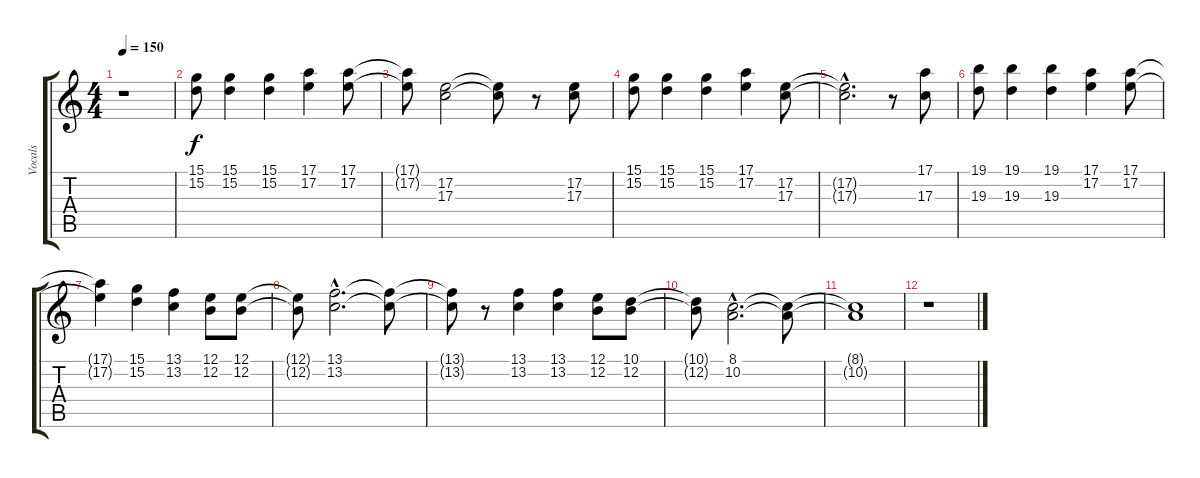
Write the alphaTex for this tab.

\track ("Vocals" "Vocals") {instrument flute}
\staff {score tabs}
\tuning (E4 B3 G3 D3 A2 E2) {hide}
\ts (4 4)
\tempo 150
\clef g2
\ks c
r.1{dy f} |
(15.1 15.2).8 (15.1 15.2).4 (15.1 15.2).4 (17.1 17.2).4 (17.1 17.2).8 |
(17.1{t} 17.2{t}).8 (17.2 17.3).2 (17.2{t} 17.3{t}).8 r.8 (17.2 17.3).8 |
(15.1 15.2).8 (15.1 15.2).4 (15.1 15.2).4 (17.1 17.2).4 (17.2 17.3).8 |
(17.2{hac t} 17.3{hac t}).2{d} r.8 (17.1 17.3).8 |
(19.1 19.3).8 (19.1 19.3).4 (19.1 19.3).4 (17.1 17.2).4 (17.1 17.2).8 |
(17.1{t} 17.2{t}).4 (15.1 15.2).4 (13.1 13.2).4 (12.1 12.2).8 (12.1 12.2).8 |
(12.1{t} 12.2{t}).8 (13.1{hac} 13.2{hac}).2{d} (13.1{t} 13.2{t}).8 |
(13.1{t} 13.2{t}).8 r.8 (13.1 13.2).4 (13.1 13.2).4 (12.1 12.2).8 (10.1 12.2).8 |
(10.1{t} 12.2{t}).8 (8.1{hac} 10.2{hac}).2{d} (8.1{t} 10.2{t}).8 |
(8.1{t} 10.2{t}).1 |
r.1
